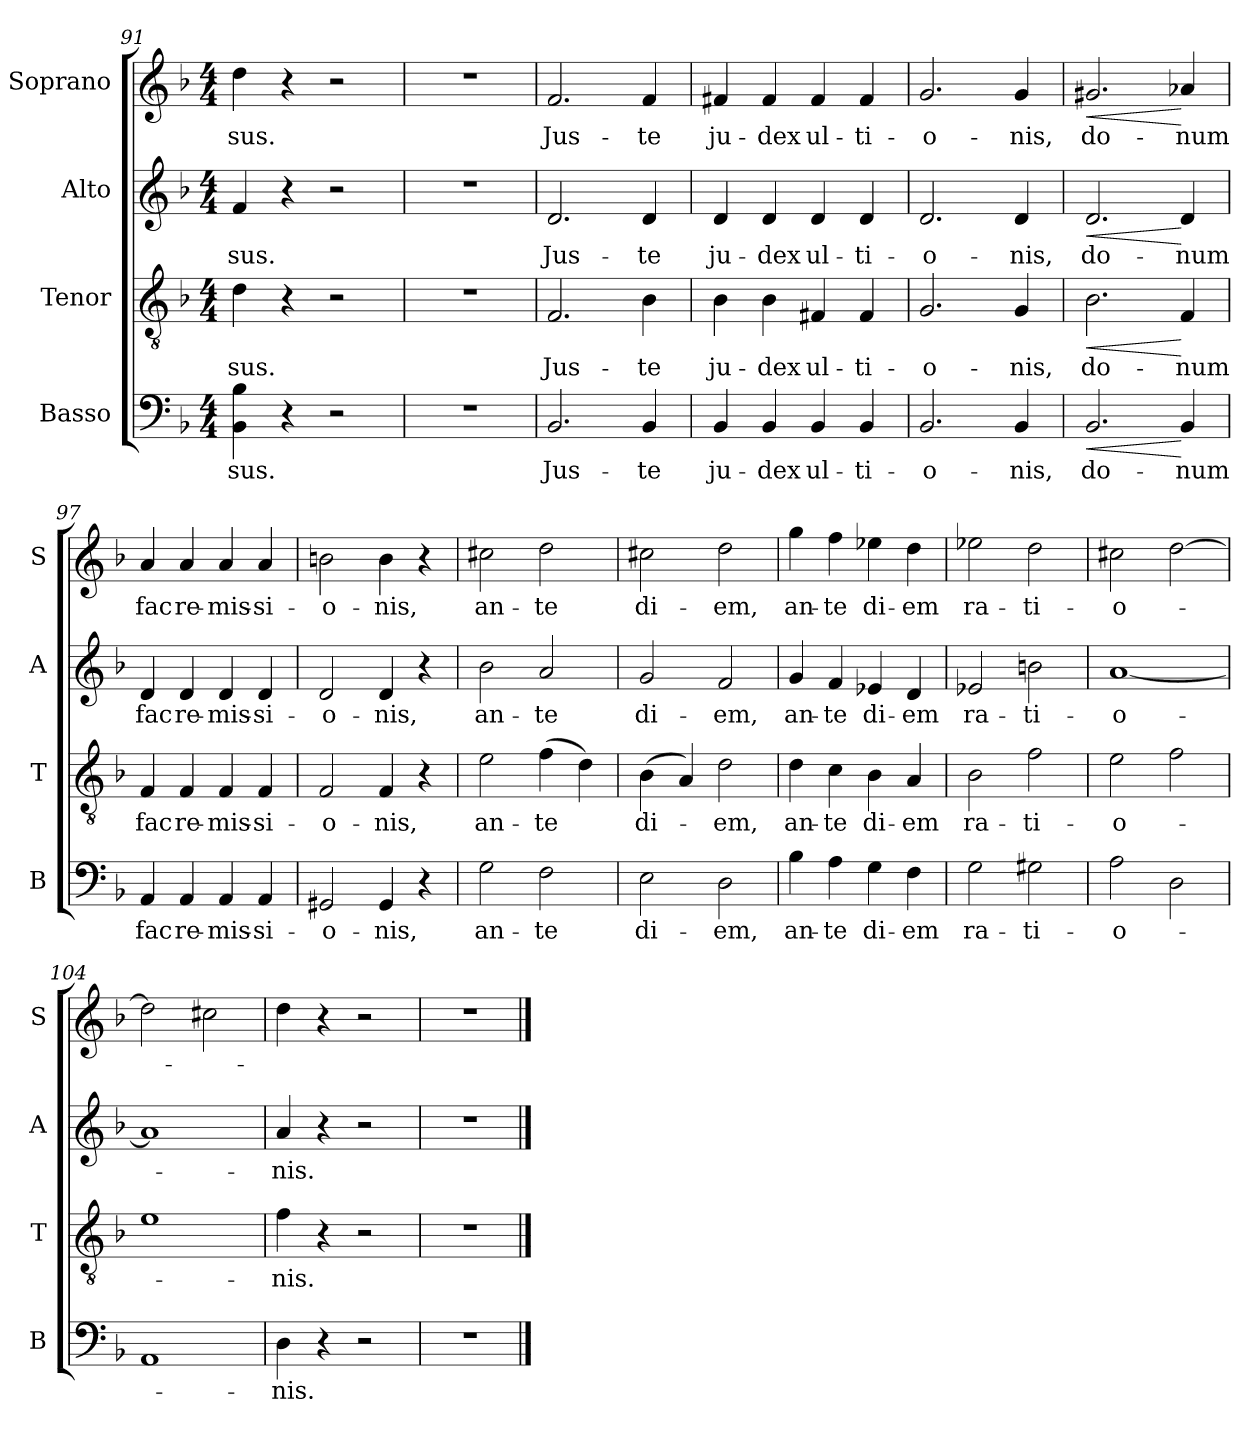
**kern	**text	**dynam	**kern	**text	**dynam	**kern	**text	**dynam	**kern	**text	**dynam
*part4	*part4	*part4	*part3	*part3	*part3	*part2	*part2	*part2	*part1	*part1	*part1
*staff4	*staff4	*staff4	*staff3	*staff3	*staff3	*staff2	*staff2	*staff2	*staff1	*staff1	*staff1
*I"Basso	*	*	*I"Tenor	*	*	*I"Alto	*	*	*I"Soprano	*	*
*I'B	*	*	*I'T	*	*	*I'A	*	*	*I'S	*	*
*clefF4	*	*	*clefGv2	*	*	*clefG2	*	*	*clefG2	*	*
*k[b-]	*	*	*k[b-]	*	*	*k[b-]	*	*	*k[b-]	*	*
*F:	*	*	*F:	*	*	*F:	*	*	*F:	*	*
*M4/4	*	*	*M4/4	*	*	*M4/4	*	*	*M4/4	*	*
=91	=91	=91	=91	=91	=91	=91	=91	=91	=91	=91	=91
!	!LO:LY:b	!	!	!LO:LY:b	!	!	!LO:LY:b	!	!	!LO:LY:b	!
4BB-\ 4B-\	-sus.	.	4d\	-sus.	.	4f/	-sus.	.	4dd\	sus.	.
4r	.	.	4r	.	.	4r	.	.	4r	.	.
2r	.	.	2r	.	.	2r	.	.	2r	.	.
=92	=92	=92	=92	=92	=92	=92	=92	=92	=92	=92	=92
1r	.	.	1r	.	.	1r	.	.	1r	.	.
=93	=93	=93	=93	=93	=93	=93	=93	=93	=93	=93	=93
!	!LO:LY:b	!	!	!LO:LY:b	!	!	!LO:LY:b	!	!	!LO:LY:b	!
2.BB-/	Jus-	.	2.F/	Jus-	.	2.d/	Jus-	.	2.f/	Jus-	.
!	!LO:LY:b	!	!	!LO:LY:b	!	!	!LO:LY:b	!	!	!LO:LY:b	!
4BB-/	-te	.	4B-\	-te	.	4d/	-te	.	4f/	-te	.
!!LO:LB:g=z
=94	=94	=94	=94	=94	=94	=94	=94	=94	=94	=94	=94
!	!LO:LY:b	!	!	!LO:LY:b	!	!	!LO:LY:b	!	!	!LO:LY:b	!
4BB-/	ju-	.	4B-\	ju-	.	4d/	ju-	.	4f#X/	ju-	.
!	!LO:LY:b	!	!	!LO:LY:b	!	!	!LO:LY:b	!	!	!LO:LY:b	!
4BB-/	-dex	.	4B-\	-dex	.	4d/	-dex	.	4f#/	-dex	.
!	!LO:LY:b	!	!	!LO:LY:b	!	!	!LO:LY:b	!	!	!LO:LY:b	!
4BB-/	ul-	.	4F#X/	ul-	.	4d/	ul-	.	4f#/	ul-	.
!	!LO:LY:b	!	!	!LO:LY:b	!	!	!LO:LY:b	!	!	!LO:LY:b	!
4BB-/	-ti-	.	4F#/	-ti-	.	4d/	-ti-	.	4f#/	-ti-	.
=95	=95	=95	=95	=95	=95	=95	=95	=95	=95	=95	=95
!	!LO:LY:b	!	!	!LO:LY:b	!	!	!LO:LY:b	!	!	!LO:LY:b	!
2.BB-/	-o-	.	2.G/	-o-	.	2.d/	-o-	.	2.g/	-o-	.
!	!LO:LY:b	!	!	!LO:LY:b	!	!	!LO:LY:b	!	!	!LO:LY:b	!
4BB-/	-nis,	.	4G/	-nis,	.	4d/	-nis,	.	4g/	-nis,	.
=96	=96	=96	=96	=96	=96	=96	=96	=96	=96	=96	=96
!	!LO:LY:b	!LO:HP:b	!	!LO:LY:b	!LO:HP:b	!	!LO:LY:b	!LO:HP:b	!	!LO:LY:b	!LO:HP:b
2.BB-/	do-	<	2.B-\	do-	<	2.d/	do-	<	2.g#X/	do-	<
!	!LO:LY:b	!	!	!LO:LY:b	!	!	!LO:LY:b	!	!	!LO:LY:b	!
4BB-/	-num	[	4F/	-num	[	4d/	-num	[	4a-X/	-num	[
=97	=97	=97	=97	=97	=97	=97	=97	=97	=97	=97	=97
!	!LO:LY:b	!	!	!LO:LY:b	!	!	!LO:LY:b	!	!	!LO:LY:b	!
4AA/	fac	.	4F/	fac	.	4d/	fac	.	4a/	fac	.
!	!LO:LY:b	!	!	!LO:LY:b	!	!	!LO:LY:b	!	!	!LO:LY:b	!
4AA/	re-	.	4F/	re-	.	4d/	re-	.	4a/	re-	.
!	!LO:LY:b	!	!	!LO:LY:b	!	!	!LO:LY:b	!	!	!LO:LY:b	!
4AA/	-mis-	.	4F/	-mis-	.	4d/	-mis-	.	4a/	-mis-	.
!	!LO:LY:b	!	!	!LO:LY:b	!	!	!LO:LY:b	!	!	!LO:LY:b	!
4AA/	-si-	.	4F/	-si-	.	4d/	-si-	.	4a/	-si-	.
=98	=98	=98	=98	=98	=98	=98	=98	=98	=98	=98	=98
!	!LO:LY:b	!	!	!LO:LY:b	!	!	!LO:LY:b	!	!	!LO:LY:b	!
2GG#X/	-o-	.	2F/	-o-	.	2d/	-o-	.	2bn\	-o-	.
!	!LO:LY:b	!	!	!LO:LY:b	!	!	!LO:LY:b	!	!	!LO:LY:b	!
4GG#/	-nis,	.	4F/	-nis,	.	4d/	-nis,	.	4b\	-nis,	.
4r	.	.	4r	.	.	4r	.	.	4r	.	.
=99	=99	=99	=99	=99	=99	=99	=99	=99	=99	=99	=99
!	!LO:LY:b	!	!	!LO:LY:b	!	!	!LO:LY:b	!	!	!LO:LY:b	!
2G\	an-	.	2e\	an-	.	2b-\	an-	.	2cc#X\	an-	.
!	!LO:LY:b	!	!	!LO:LY:b	!	!	!LO:LY:b	!	!	!LO:LY:b	!
2F\	-te	.	(>4f\	-te	.	2a/	-te	.	2dd\	-te	.
.	.	.	4d\)	.	.	.	.	.	.	.	.
=100	=100	=100	=100	=100	=100	=100	=100	=100	=100	=100	=100
!	!LO:LY:b	!	!	!LO:LY:b	!	!	!LO:LY:b	!	!	!LO:LY:b	!
2E\	di-	.	(>4B-\	di-	.	2g/	di-	.	2cc#X\	di-	.
.	.	.	4A/)	.	.	.	.	.	.	.	.
!	!LO:LY:b	!	!	!LO:LY:b	!	!	!LO:LY:b	!	!	!LO:LY:b	!
2D\	-em,	.	2d\	-em,	.	2f/	-em,	.	2dd\	-em,	.
=101	=101	=101	=101	=101	=101	=101	=101	=101	=101	=101	=101
!	!LO:LY:b	!	!	!LO:LY:b	!	!	!LO:LY:b	!	!	!LO:LY:b	!
4B-\	an-	.	4d\	an-	.	4g/	an-	.	4gg\	an-	.
!	!LO:LY:b	!	!	!LO:LY:b	!	!	!LO:LY:b	!	!	!LO:LY:b	!
4A\	-te	.	4c\	-te	.	4f/	-te	.	4ff\	-te	.
!	!LO:LY:b	!	!	!LO:LY:b	!	!	!LO:LY:b	!	!	!LO:LY:b	!
4G\	di-	.	4B-\	di-	.	4e-X/	di-	.	4ee-X\	di-	.
!	!LO:LY:b	!	!	!LO:LY:b	!	!	!LO:LY:b	!	!	!LO:LY:b	!
4F\	-em	.	4A/	-em	.	4d/	-em	.	4dd\	-em	.
!!LO:PB:g=z
=102	=102	=102	=102	=102	=102	=102	=102	=102	=102	=102	=102
!	!LO:LY:b	!	!	!LO:LY:b	!	!	!LO:LY:b	!	!	!LO:LY:b	!
2G\	ra-	.	2B-\	ra-	.	2e-X/	ra-	.	2ee-X\	ra-	.
!	!LO:LY:b	!	!	!LO:LY:b	!	!	!LO:LY:b	!	!	!LO:LY:b	!
2G#X\	-ti-	.	2f\	-ti-	.	2bn\	-ti-	.	2dd\	-ti-	.
=103	=103	=103	=103	=103	=103	=103	=103	=103	=103	=103	=103
!	!LO:LY:b	!	!	!LO:LY:b	!	!	!LO:LY:b	!	!	!LO:LY:b	!
2A\	-o-	.	2e\	-o-	.	[1a	-o-	.	2cc#X\	-o-	.
2D\	.	.	2f\	.	.	.	.	.	[2dd\	.	.
=104	=104	=104	=104	=104	=104	=104	=104	=104	=104	=104	=104
1AA	.	.	1e	.	.	1a]	.	.	2dd\]	.	.
.	.	.	.	.	.	.	.	.	2cc#X\	.	.
=105	=105	=105	=105	=105	=105	=105	=105	=105	=105	=105	=105
!	!LO:LY:b	!	!	!LO:LY:b	!	!	!LO:LY:b	!	!	!	!
4D\	-nis.	.	4f\	-nis.	.	4a/	-nis.	.	4dd\	.	.
4r	.	.	4r	.	.	4r	.	.	4r	.	.
2r	.	.	2r	.	.	2r	.	.	2r	.	.
=106	=106	=106	=106	=106	=106	=106	=106	=106	=106	=106	=106
1r	.	.	1r	.	.	1r	.	.	1r	.	.
==	==	==	==	==	==	==	==	==	==	==	==
*-	*-	*-	*-	*-	*-	*-	*-	*-	*-	*-	*-
